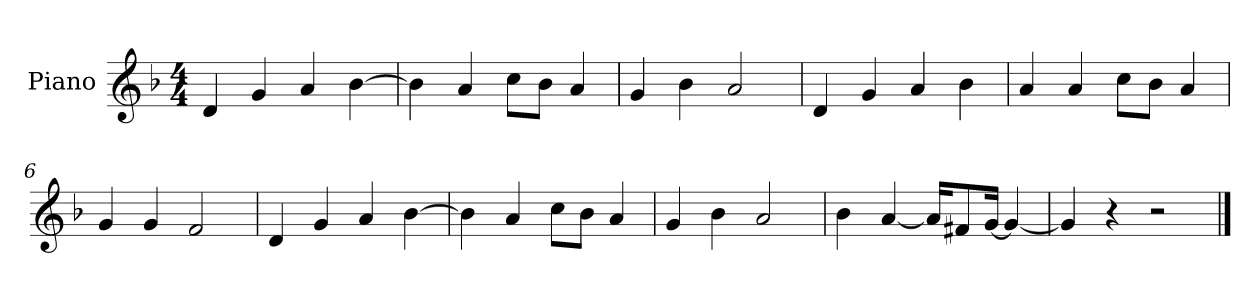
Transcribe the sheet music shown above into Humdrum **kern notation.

**kern
*part1
*staff1
*I"Piano
*I'P-no
*clefG2
*k[b-]
*M4/4
*MM90
=1
4d/
4g/
4a/
[4b-\
=2
4b-\]
4a/
8cc\L
8b-\J
4a/
=3
4g/
4b-\
2a/
=4
4d/
4g/
4a/
4b-\
=5
4a/
4a/
8cc\L
8b-\J
4a/
=6
4g/
4g/
2f/
=7
4d/
4g/
4a/
[4b-\
=8
4b-\]
4a/
8cc\L
8b-\J
4a/
!!LO:LB:g=z
=9
4g/
4b-\
2a/
=10
4b-\
[4a/
16a/KL]
8f#X/
[16g/Jk
4g/_
=11
4g/]
4r
2r
==
*-
